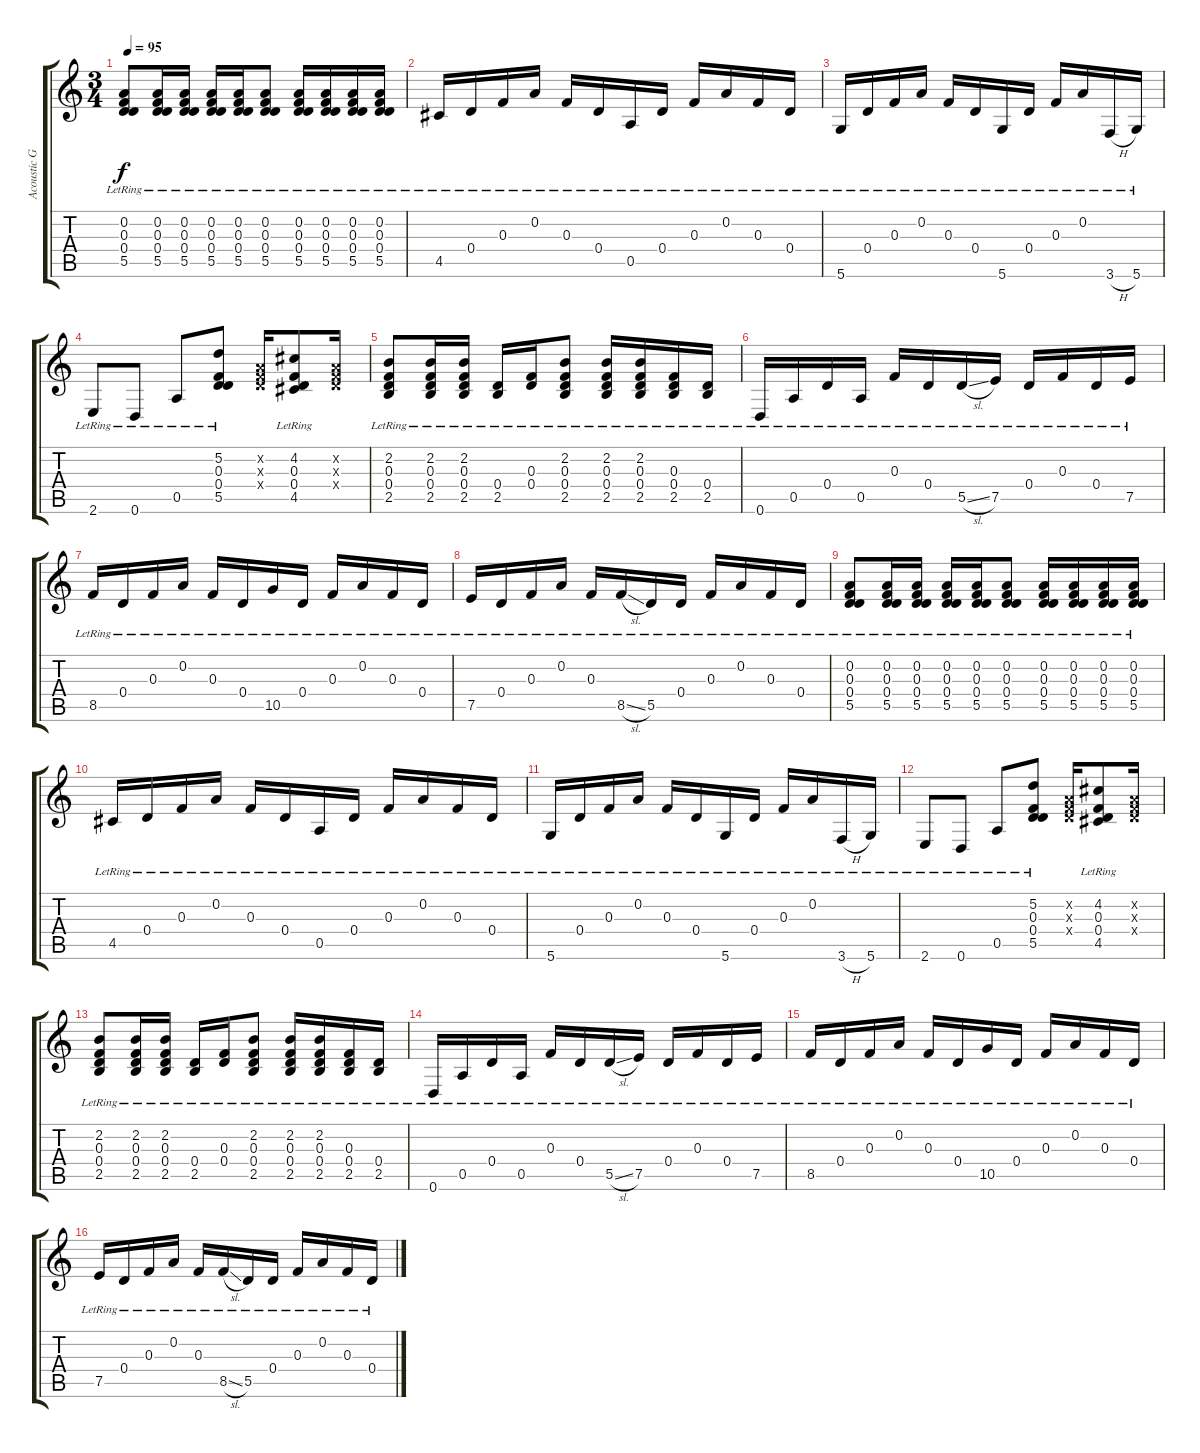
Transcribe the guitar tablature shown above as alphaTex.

\track ("Acoustic Guitar" "Acoustic G") {instrument acousticguitarsteel}
\staff {score tabs}
\tuning (E4 A3 F3 D3 A2 D2) {hide}
\ts (3 4)
\tempo 95
\clef g2
\ks c
(0.2{lr} 0.3{lr} 0.4{lr} 5.5{lr}).8{dy f} (0.2{lr} 0.3{lr} 0.4{lr} 5.5{lr}).16 (0.2{lr} 0.3{lr} 0.4{lr} 5.5{lr}).16 (0.2{lr} 0.3{lr} 0.4{lr} 5.5{lr}).16 (0.2{lr} 0.3{lr} 0.4{lr} 5.5{lr}).16 (0.2{lr} 0.3{lr} 0.4{lr} 5.5{lr}).8 (0.2{lr} 0.3{lr} 0.4{lr} 5.5{lr}).16 (0.2{lr} 0.3{lr} 0.4{lr} 5.5{lr}).16 (0.2{lr} 0.3{lr} 0.4{lr} 5.5{lr}).16 (0.2{lr} 0.3{lr} 0.4{lr} 5.5{lr}).16 |
4.5{lr}.16 0.4{lr}.16 0.3{lr}.16 0.2{lr}.16 0.3{lr}.16 0.4{lr}.16 0.5{lr}.16 0.4{lr}.16 0.3{lr}.16 0.2{lr}.16 0.3{lr}.16 0.4{lr}.16 |
5.6{lr}.16 0.4{lr}.16 0.3{lr}.16 0.2{lr}.16 0.3{lr}.16 0.4{lr}.16 5.6{lr}.16 0.4{lr}.16 0.3{lr}.16 0.2{lr}.16 3.6{h lr}.16 5.6{lr}.16 |
2.6{lr}.8 0.6{lr}.8 0.5{lr}.8 (5.2{lr} 0.3{lr} 0.4{lr} 5.5{lr}).8 (0.2{x} 0.3{x} 0.4{x}).16 (4.2{lr} 0.3{lr} 0.4{lr} 4.5{lr}).8 (0.2{x} 0.3{x} 0.4{x}).16 |
(2.2{lr} 0.3{lr} 0.4{lr} 2.5{lr}).8 (2.2{lr} 0.3{lr} 0.4{lr} 2.5{lr}).16 (2.2{lr} 0.3{lr} 0.4{lr} 2.5{lr}).16 (0.4{lr} 2.5{lr}).16 (0.3{lr} 0.4{lr}).16 (2.2{lr} 0.3{lr} 0.4{lr} 2.5{lr}).8 (2.2{lr} 0.3{lr} 0.4{lr} 2.5{lr}).16 (2.2{lr} 0.3{lr} 0.4{lr} 2.5{lr}).16 (0.3{lr} 0.4{lr} 2.5{lr}).16 (0.4{lr} 2.5{lr}).16 |
0.6{lr}.16 0.5{lr}.16 0.4{lr}.16 0.5{lr}.16 0.3{lr}.16 0.4{lr}.16 5.5{sl lr}.16 7.5{lr}.16 0.4{lr}.16 0.3{lr}.16 0.4{lr}.16 7.5{lr}.16 |
8.5{lr}.16 0.4{lr}.16 0.3{lr}.16 0.2{lr}.16 0.3{lr}.16 0.4{lr}.16 10.5{lr}.16 0.4{lr}.16 0.3{lr}.16 0.2{lr}.16 0.3{lr}.16 0.4{lr}.16 |
7.5{lr}.16 0.4{lr}.16 0.3{lr}.16 0.2{lr}.16 0.3{lr}.16 8.5{sl lr}.16 5.5{lr}.16 0.4{lr}.16 0.3{lr}.16 0.2{lr}.16 0.3{lr}.16 0.4{lr}.16 |
(0.2{lr} 0.3{lr} 0.4{lr} 5.5{lr}).8 (0.2{lr} 0.3{lr} 0.4{lr} 5.5{lr}).16 (0.2{lr} 0.3{lr} 0.4{lr} 5.5{lr}).16 (0.2{lr} 0.3{lr} 0.4{lr} 5.5{lr}).16 (0.2{lr} 0.3{lr} 0.4{lr} 5.5{lr}).16 (0.2{lr} 0.3{lr} 0.4{lr} 5.5{lr}).8 (0.2{lr} 0.3{lr} 0.4{lr} 5.5{lr}).16 (0.2{lr} 0.3{lr} 0.4{lr} 5.5{lr}).16 (0.2{lr} 0.3{lr} 0.4{lr} 5.5{lr}).16 (0.2{lr} 0.3{lr} 0.4{lr} 5.5{lr}).16 |
4.5{lr}.16 0.4{lr}.16 0.3{lr}.16 0.2{lr}.16 0.3{lr}.16 0.4{lr}.16 0.5{lr}.16 0.4{lr}.16 0.3{lr}.16 0.2{lr}.16 0.3{lr}.16 0.4{lr}.16 |
5.6{lr}.16 0.4{lr}.16 0.3{lr}.16 0.2{lr}.16 0.3{lr}.16 0.4{lr}.16 5.6{lr}.16 0.4{lr}.16 0.3{lr}.16 0.2{lr}.16 3.6{h lr}.16 5.6{lr}.16 |
2.6{lr}.8 0.6{lr}.8 0.5{lr}.8 (5.2{lr} 0.3{lr} 0.4{lr} 5.5{lr}).8 (0.2{x} 0.3{x} 0.4{x}).16 (4.2{lr} 0.3{lr} 0.4{lr} 4.5{lr}).8 (0.2{x} 0.3{x} 0.4{x}).16 |
(2.2{lr} 0.3{lr} 0.4{lr} 2.5{lr}).8 (2.2{lr} 0.3{lr} 0.4{lr} 2.5{lr}).16 (2.2{lr} 0.3{lr} 0.4{lr} 2.5{lr}).16 (0.4{lr} 2.5{lr}).16 (0.3{lr} 0.4{lr}).16 (2.2{lr} 0.3{lr} 0.4{lr} 2.5{lr}).8 (2.2{lr} 0.3{lr} 0.4{lr} 2.5{lr}).16 (2.2{lr} 0.3{lr} 0.4{lr} 2.5{lr}).16 (0.3{lr} 0.4{lr} 2.5{lr}).16 (0.4{lr} 2.5{lr}).16 |
0.6{lr}.16 0.5{lr}.16 0.4{lr}.16 0.5{lr}.16 0.3{lr}.16 0.4{lr}.16 5.5{sl lr}.16 7.5{lr}.16 0.4{lr}.16 0.3{lr}.16 0.4{lr}.16 7.5{lr}.16 |
8.5{lr}.16 0.4{lr}.16 0.3{lr}.16 0.2{lr}.16 0.3{lr}.16 0.4{lr}.16 10.5{lr}.16 0.4{lr}.16 0.3{lr}.16 0.2{lr}.16 0.3{lr}.16 0.4{lr}.16 |
7.5{lr}.16 0.4{lr}.16 0.3{lr}.16 0.2{lr}.16 0.3{lr}.16 8.5{sl lr}.16 5.5{lr}.16 0.4{lr}.16 0.3{lr}.16 0.2{lr}.16 0.3{lr}.16 0.4{lr}.16
